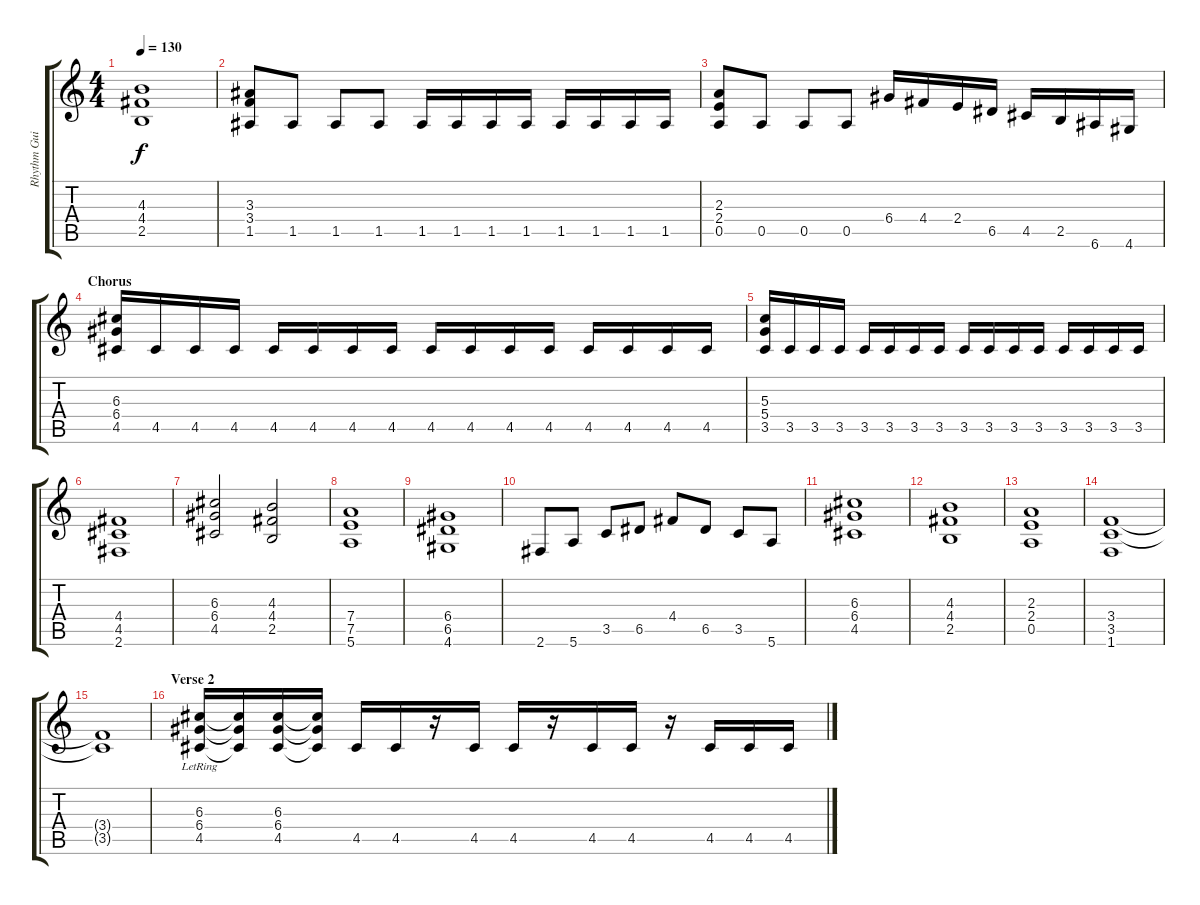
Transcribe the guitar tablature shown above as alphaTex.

\track ("Rhythm Guitar" "Rhythm Gui") {instrument distortionguitar}
\staff {score tabs}
\tuning (E4 B3 G3 D3 A2 E2) {hide}
\ts (4 4)
\tempo 130
\clef g2
\ks c
(4.3 4.4 2.5).1{dy f} |
(3.3 3.4 1.5).8 1.5.8 1.5.8 1.5.8 1.5.16 1.5.16 1.5.16 1.5.16 1.5.16 1.5.16 1.5.16 1.5.16 |
(2.3 2.4 0.5).8 0.5.8 0.5.8 0.5.8 6.4.16 4.4.16 2.4.16 6.5.16 4.5.16 2.5.16 6.6.16 4.6.16 |
\section ("" "Chorus")
(6.3 6.4 4.5).16 4.5.16 4.5.16 4.5.16 4.5.16 4.5.16 4.5.16 4.5.16 4.5.16 4.5.16 4.5.16 4.5.16 4.5.16 4.5.16 4.5.16 4.5.16 |
(5.3 5.4 3.5).16 3.5.16 3.5.16 3.5.16 3.5.16 3.5.16 3.5.16 3.5.16 3.5.16 3.5.16 3.5.16 3.5.16 3.5.16 3.5.16 3.5.16 3.5.16 |
(4.4 4.5 2.6).1 |
(6.3 6.4 4.5).2 (4.3 4.4 2.5).2 |
(7.4 7.5 5.6).1 |
(6.4 6.5 4.6).1 |
2.6.8 5.6.8 3.5.8 6.5.8 4.4.8 6.5.8 3.5.8 5.6.8 |
(6.3 6.4 4.5).1 |
(4.3 4.4 2.5).1 |
(2.3 2.4 0.5).1 |
(3.4 3.5 1.6).1 |
(3.4{t} 3.5{t}).1 |
\section ("" "Verse 2")
(6.3 6.4 4.5{lr}).16 (6.3{t} 6.4{t} 4.5{t}).16 (6.3 6.4 4.5).16 (6.3{t} 6.4{t} 4.5{t}).16 4.5.16 4.5.16 r.16 4.5.16 4.5.16 r.16 4.5.16 4.5.16 r.16 4.5.16 4.5.16 4.5.16
